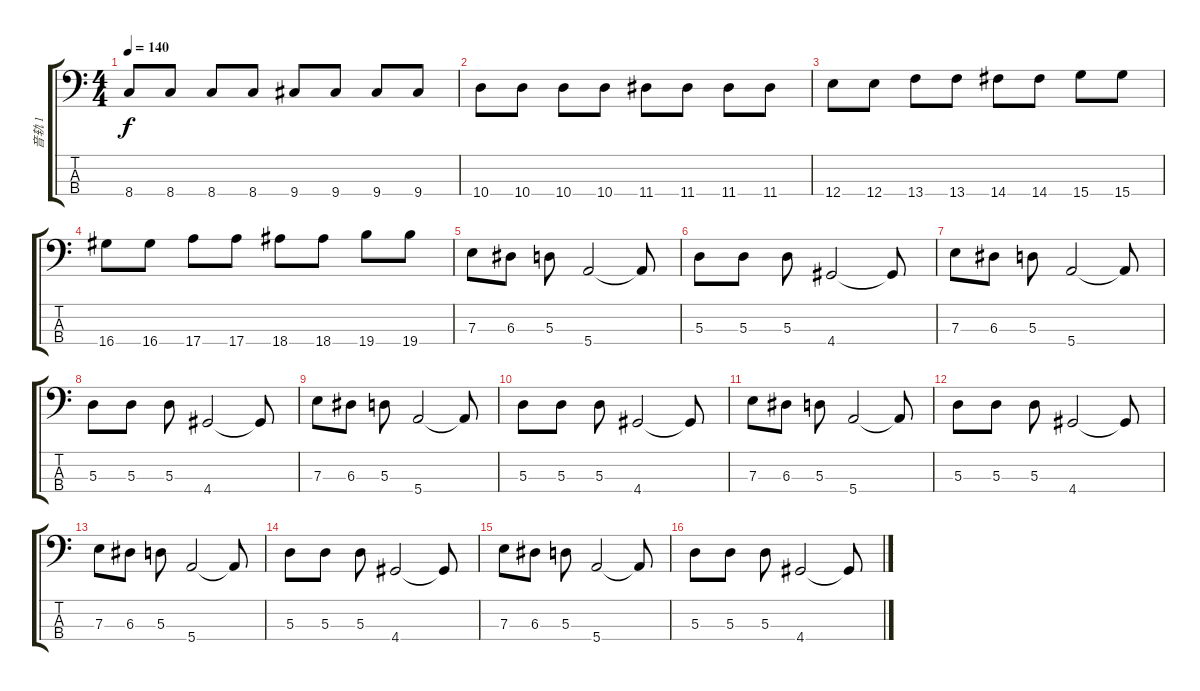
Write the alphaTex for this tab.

\track ("音轨 1" "音轨 1") {instrument electricbassfinger}
\staff {score tabs}
\tuning (G2 D2 A1 E1) {hide}
\ts (4 4)
\tempo 140
\clef f4
\ks c
8.4.8{dy f} 8.4.8 8.4.8 8.4.8 9.4.8 9.4.8 9.4.8 9.4.8 |
10.4.8 10.4.8 10.4.8 10.4.8 11.4.8 11.4.8 11.4.8 11.4.8 |
12.4.8 12.4.8 13.4.8 13.4.8 14.4.8 14.4.8 15.4.8 15.4.8 |
16.4.8 16.4.8 17.4.8 17.4.8 18.4.8 18.4.8 19.4.8 19.4.8 |
7.3.8 6.3.8 5.3.8 5.4.2 5.4{t}.8 |
5.3.8 5.3.8 5.3.8 4.4.2 4.4{t}.8 |
7.3.8 6.3.8 5.3.8 5.4.2 5.4{t}.8 |
5.3.8 5.3.8 5.3.8 4.4.2 4.4{t}.8 |
7.3.8 6.3.8 5.3.8 5.4.2 5.4{t}.8 |
5.3.8 5.3.8 5.3.8 4.4.2 4.4{t}.8 |
7.3.8 6.3.8 5.3.8 5.4.2 5.4{t}.8 |
5.3.8 5.3.8 5.3.8 4.4.2 4.4{t}.8 |
7.3.8 6.3.8 5.3.8 5.4.2 5.4{t}.8 |
5.3.8 5.3.8 5.3.8 4.4.2 4.4{t}.8 |
7.3.8 6.3.8 5.3.8 5.4.2 5.4{t}.8 |
5.3.8 5.3.8 5.3.8 4.4.2 4.4{t}.8
